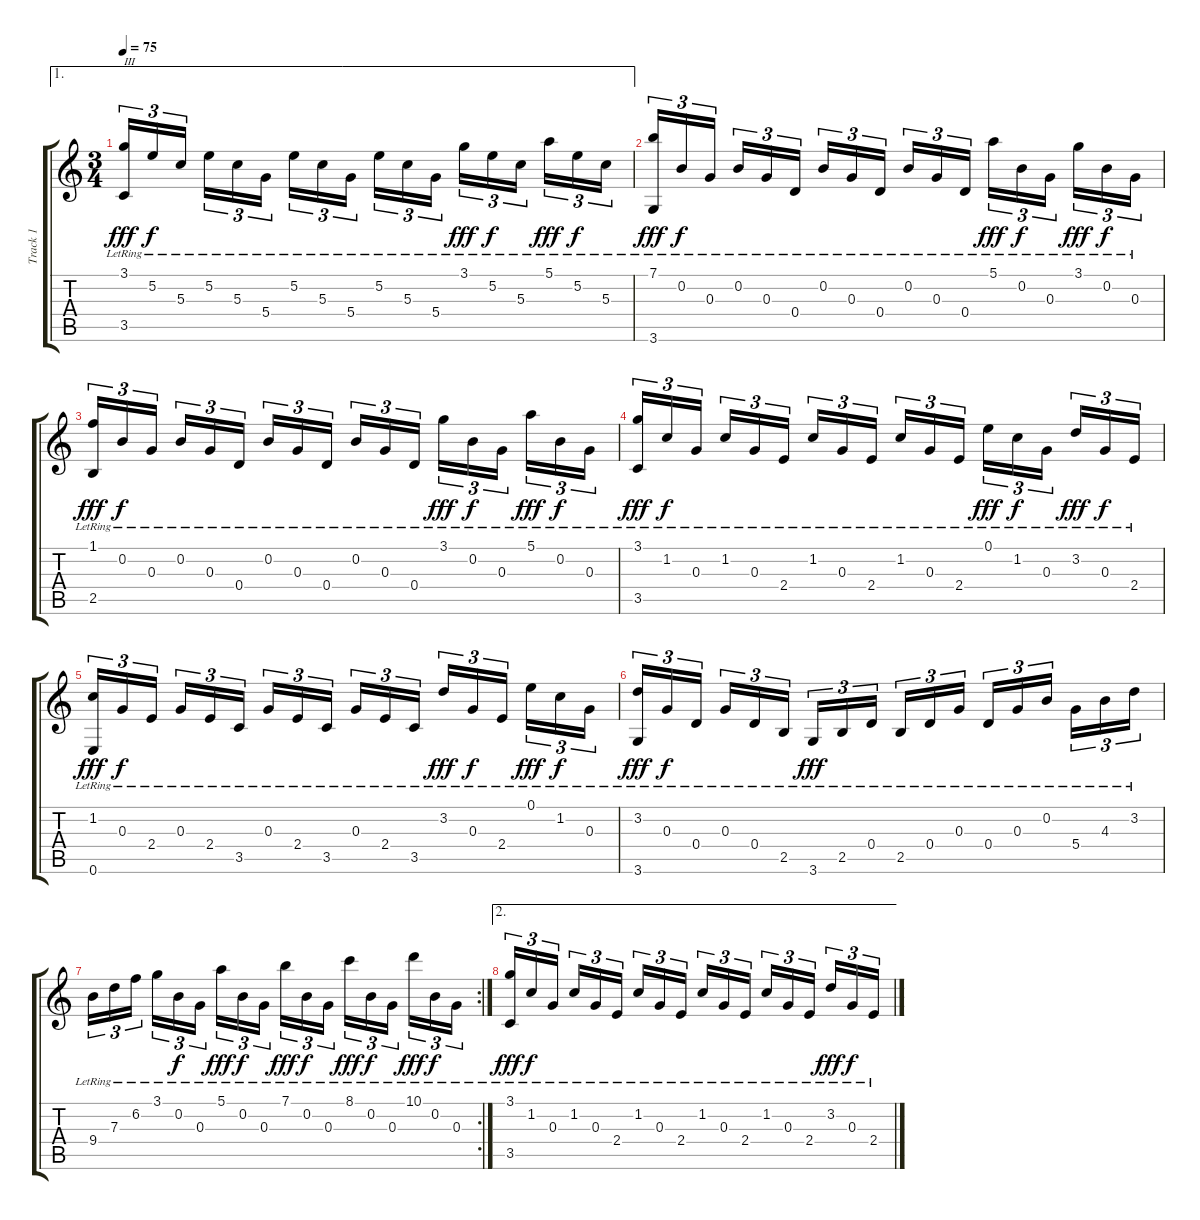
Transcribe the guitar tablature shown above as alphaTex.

\track ("Track 1" "Track 1") {instrument acousticguitarnylon}
\staff {score tabs}
\tuning (E4 B3 G3 D3 A2 E2) {hide}
\ae 1
\ts (3 4)
\tempo 75
\clef g2
\ks c
(3.1{lr} 3.5{lr}).16{tu (3 2) txt "III" dy fff} 5.2{lr}.16{tu (3 2) dy f} 5.3{lr}.16{tu (3 2)} 5.2{lr}.16{tu (3 2)} 5.3{lr}.16{tu (3 2)} 5.4{lr}.16{tu (3 2)} 5.2{lr}.16{tu (3 2)} 5.3{lr}.16{tu (3 2)} 5.4{lr}.16{tu (3 2)} 5.2{lr}.16{tu (3 2)} 5.3{lr}.16{tu (3 2)} 5.4{lr}.16{tu (3 2)} 3.1{lr}.16{tu (3 2) dy fff} 5.2{lr}.16{tu (3 2) dy f} 5.3{lr}.16{tu (3 2)} 5.1{lr}.16{tu (3 2) dy fff} 5.2{lr}.16{tu (3 2) dy f} 5.3{lr}.16{tu (3 2)} |
(7.1{lr} 3.6{lr}).16{tu (3 2) dy fff} 0.2{lr}.16{tu (3 2) dy f} 0.3{lr}.16{tu (3 2)} 0.2{lr}.16{tu (3 2)} 0.3{lr}.16{tu (3 2)} 0.4{lr}.16{tu (3 2)} 0.2{lr}.16{tu (3 2)} 0.3{lr}.16{tu (3 2)} 0.4{lr}.16{tu (3 2)} 0.2{lr}.16{tu (3 2)} 0.3{lr}.16{tu (3 2)} 0.4{lr}.16{tu (3 2)} 5.1{lr}.16{tu (3 2) dy fff} 0.2{lr}.16{tu (3 2) dy f} 0.3{lr}.16{tu (3 2)} 3.1{lr}.16{tu (3 2) dy fff} 0.2{lr}.16{tu (3 2) dy f} 0.3{lr}.16{tu (3 2)} |
(1.1{lr} 2.5{lr}).16{tu (3 2) dy fff} 0.2{lr}.16{tu (3 2) dy f} 0.3{lr}.16{tu (3 2)} 0.2{lr}.16{tu (3 2)} 0.3{lr}.16{tu (3 2)} 0.4{lr}.16{tu (3 2)} 0.2{lr}.16{tu (3 2)} 0.3{lr}.16{tu (3 2)} 0.4{lr}.16{tu (3 2)} 0.2{lr}.16{tu (3 2)} 0.3{lr}.16{tu (3 2)} 0.4{lr}.16{tu (3 2)} 3.1{lr}.16{tu (3 2) dy fff} 0.2{lr}.16{tu (3 2) dy f} 0.3{lr}.16{tu (3 2)} 5.1{lr}.16{tu (3 2) dy fff} 0.2{lr}.16{tu (3 2) dy f} 0.3{lr}.16{tu (3 2)} |
(3.1{lr} 3.5{lr}).16{tu (3 2) dy fff} 1.2{lr}.16{tu (3 2) dy f} 0.3{lr}.16{tu (3 2)} 1.2{lr}.16{tu (3 2)} 0.3{lr}.16{tu (3 2)} 2.4{lr}.16{tu (3 2)} 1.2{lr}.16{tu (3 2)} 0.3{lr}.16{tu (3 2)} 2.4{lr}.16{tu (3 2)} 1.2{lr}.16{tu (3 2)} 0.3{lr}.16{tu (3 2)} 2.4{lr}.16{tu (3 2)} 0.1{lr}.16{tu (3 2) dy fff} 1.2{lr}.16{tu (3 2) dy f} 0.3{lr}.16{tu (3 2)} 3.2{lr}.16{tu (3 2) dy fff} 0.3{lr}.16{tu (3 2) dy f} 2.4{lr}.16{tu (3 2)} |
(1.2{lr} 0.6{lr}).16{tu (3 2) dy fff} 0.3{lr}.16{tu (3 2) dy f} 2.4{lr}.16{tu (3 2)} 0.3{lr}.16{tu (3 2)} 2.4{lr}.16{tu (3 2)} 3.5{lr}.16{tu (3 2)} 0.3{lr}.16{tu (3 2)} 2.4{lr}.16{tu (3 2)} 3.5{lr}.16{tu (3 2)} 0.3{lr}.16{tu (3 2)} 2.4{lr}.16{tu (3 2)} 3.5{lr}.16{tu (3 2)} 3.2{lr}.16{tu (3 2) dy fff} 0.3{lr}.16{tu (3 2) dy f} 2.4{lr}.16{tu (3 2)} 0.1{lr}.16{tu (3 2) dy fff} 1.2{lr}.16{tu (3 2) dy f} 0.3{lr}.16{tu (3 2)} |
(3.2{lr} 3.6{lr}).16{tu (3 2) dy fff} 0.3{lr}.16{tu (3 2) dy f} 0.4{lr}.16{tu (3 2)} 0.3{lr}.16{tu (3 2)} 0.4{lr}.16{tu (3 2)} 2.5{lr}.16{tu (3 2)} 3.6{lr}.16{tu (3 2) dy fff} 2.5{lr}.16{tu (3 2)} 0.4{lr}.16{tu (3 2)} 2.5{lr}.16{tu (3 2)} 0.4{lr}.16{tu (3 2)} 0.3{lr}.16{tu (3 2)} 0.4{lr}.16{tu (3 2)} 0.3{lr}.16{tu (3 2)} 0.2{lr}.16{tu (3 2)} 5.4{lr}.16{tu (3 2)} 4.3{lr}.16{tu (3 2)} 3.2{lr}.16{tu (3 2)} |
\rc 2
9.4{lr}.16{tu (3 2)} 7.3{lr}.16{tu (3 2)} 6.2{lr}.16{tu (3 2)} 3.1{lr}.16{tu (3 2)} 0.2{lr}.16{tu (3 2) dy f} 0.3{lr}.16{tu (3 2)} 5.1{lr}.16{tu (3 2) dy fff} 0.2{lr}.16{tu (3 2) dy f} 0.3{lr}.16{tu (3 2)} 7.1{lr}.16{tu (3 2) dy fff} 0.2{lr}.16{tu (3 2) dy f} 0.3{lr}.16{tu (3 2)} 8.1{lr}.16{tu (3 2) dy fff} 0.2{lr}.16{tu (3 2) dy f} 0.3{lr}.16{tu (3 2)} 10.1{lr}.16{tu (3 2) dy fff} 0.2{lr}.16{tu (3 2) dy f} 0.3{lr}.16{tu (3 2)} |
\ae 2
(3.1{lr} 3.5{lr}).16{tu (3 2) dy fff} 1.2{lr}.16{tu (3 2) dy f} 0.3{lr}.16{tu (3 2)} 1.2{lr}.16{tu (3 2)} 0.3{lr}.16{tu (3 2)} 2.4{lr}.16{tu (3 2)} 1.2{lr}.16{tu (3 2)} 0.3{lr}.16{tu (3 2)} 2.4{lr}.16{tu (3 2)} 1.2{lr}.16{tu (3 2)} 0.3{lr}.16{tu (3 2)} 2.4{lr}.16{tu (3 2)} 1.2{lr}.16{tu (3 2)} 0.3{lr}.16{tu (3 2)} 2.4{lr}.16{tu (3 2)} 3.2{lr}.16{tu (3 2) dy fff} 0.3{lr}.16{tu (3 2) dy f} 2.4{lr}.16{tu (3 2)}
